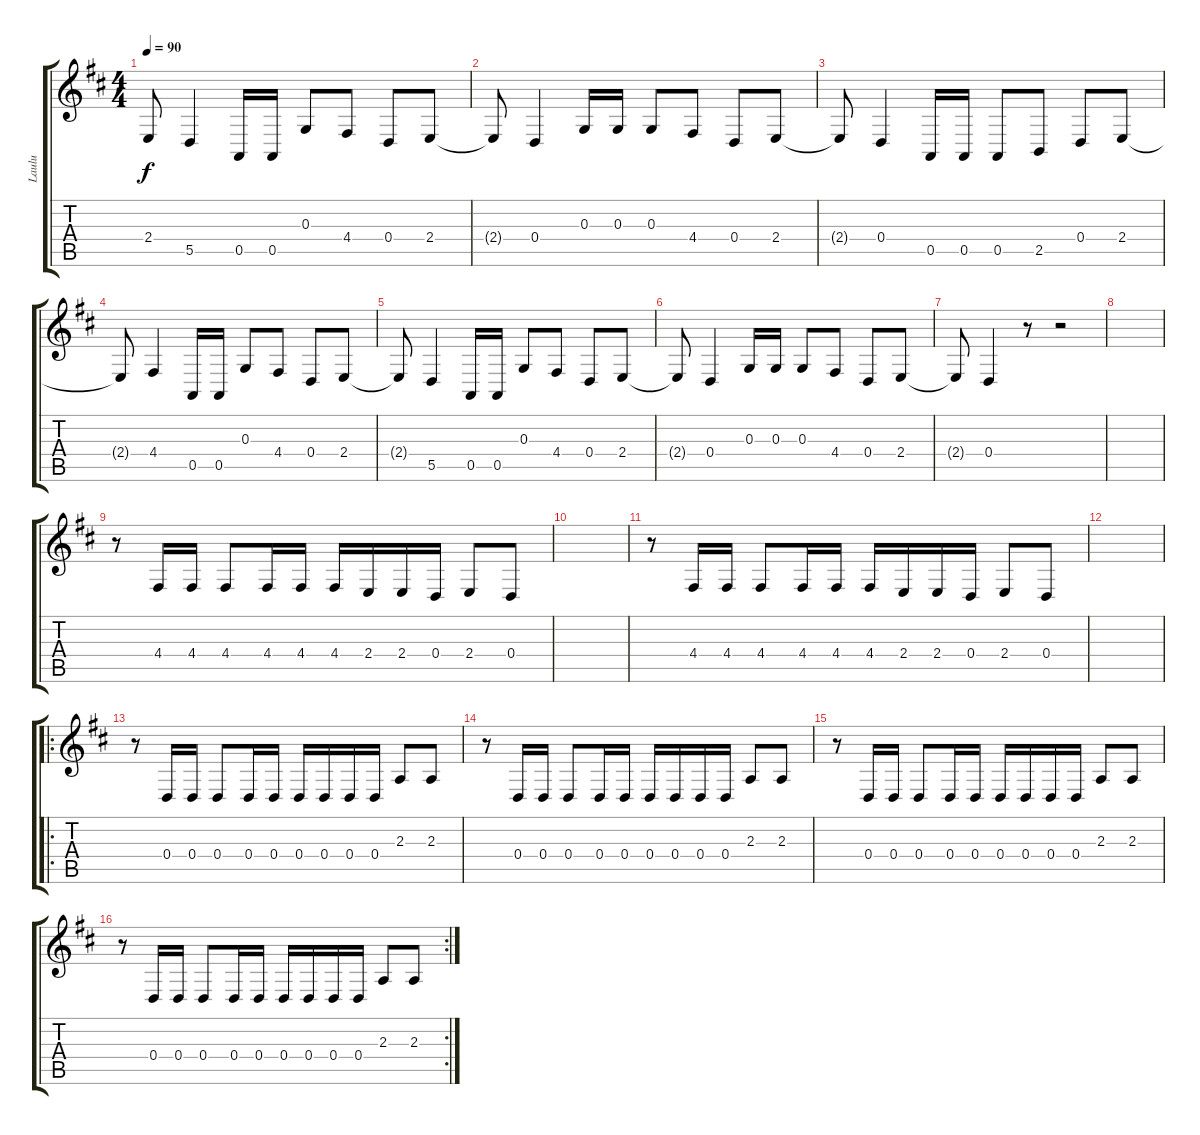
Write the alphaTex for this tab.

\track ("Laulu" "Laulu") {instrument violin}
\staff {score tabs}
\tuning (E4 B3 G3 D3 A2 E2) {hide}
\ts (4 4)
\tempo 90
\clef g2
\ks d
2.4{t}.8{dy f} 5.5.4 0.5.16 0.5.16 0.3.8 4.4.8 0.4.8 2.4.8 |
2.4{t}.8 0.4.4 0.3.16 0.3.16 0.3.8 4.4.8 0.4.8 2.4.8 |
2.4{t}.8 0.4.4 0.5.16 0.5.16 0.5.8 2.5.8 0.4.8 2.4.8 |
2.4{t}.8 4.4.4 0.5.16 0.5.16 0.3.8 4.4.8 0.4.8 2.4.8 |
2.4{t}.8 5.5.4 0.5.16 0.5.16 0.3.8 4.4.8 0.4.8 2.4.8 |
2.4{t}.8 0.4.4 0.3.16 0.3.16 0.3.8 4.4.8 0.4.8 2.4.8 |
2.4{t}.8 0.4.4 r.8 r.2 |
|
r.8 4.4.16 4.4.16 4.4.8 4.4.16 4.4.16 4.4.16 2.4.16 2.4.16 0.4.16 2.4.8 0.4.8 |
|
r.8 4.4.16 4.4.16 4.4.8 4.4.16 4.4.16 4.4.16 2.4.16 2.4.16 0.4.16 2.4.8 0.4.8 |
|
\ro
r.8 0.4.16 0.4.16 0.4.8 0.4.16 0.4.16 0.4.16 0.4.16 0.4.16 0.4.16 2.3.8 2.3.8 |
r.8 0.4.16 0.4.16 0.4.8 0.4.16 0.4.16 0.4.16 0.4.16 0.4.16 0.4.16 2.3.8 2.3.8 |
r.8 0.4.16 0.4.16 0.4.8 0.4.16 0.4.16 0.4.16 0.4.16 0.4.16 0.4.16 2.3.8 2.3.8 |
\rc 2
r.8 0.4.16 0.4.16 0.4.8 0.4.16 0.4.16 0.4.16 0.4.16 0.4.16 0.4.16 2.3.8 2.3.8
